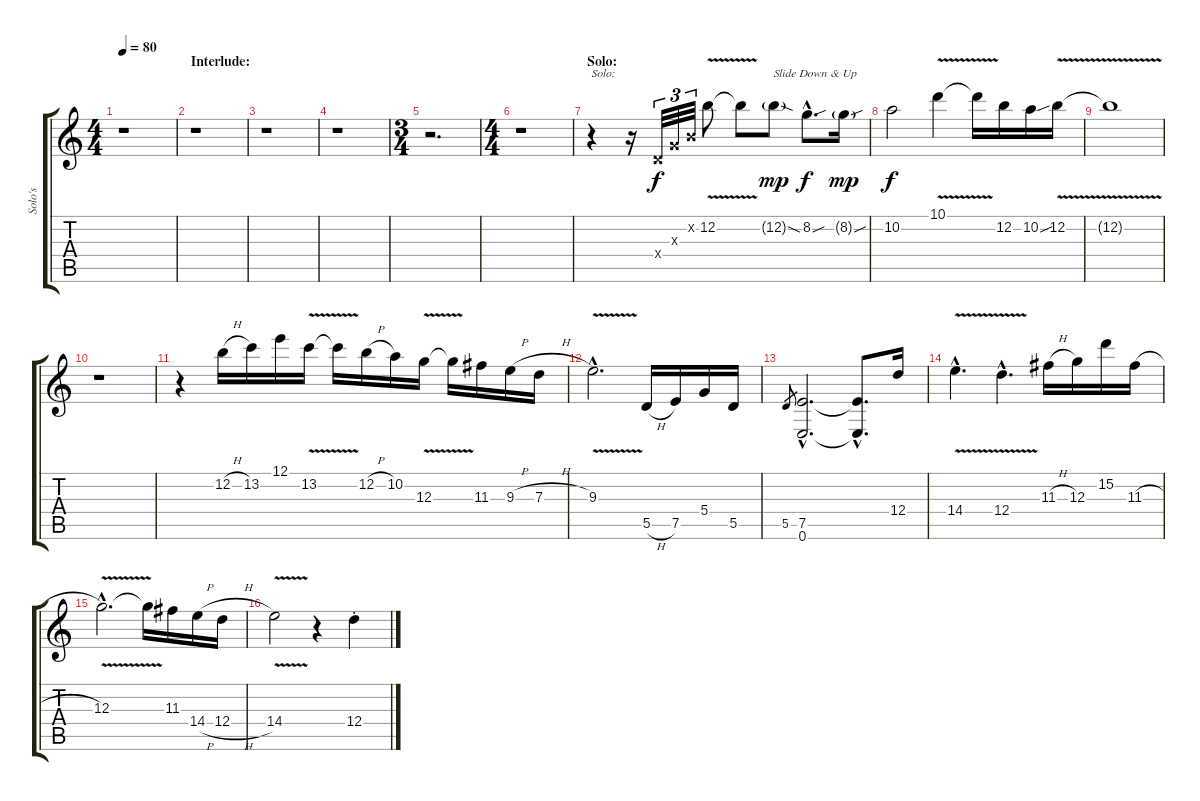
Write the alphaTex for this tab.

\track ("Solo's" "Solo's") {instrument distortionguitar}
\staff {score tabs}
\tuning (E4 B3 G3 D3 A2 E2) {hide}
\ts (4 4)
\tempo 80
\clef g2
\ks c
r.1{dy f} |
\section ("" "Interlude:")
r.1 |
r.1 |
r.1 |
\ts (3 4)
r.2{d} |
\ts (4 4)
r.1 |
\section ("" "Solo:")
r.4{txt "Solo:" instrument electricguitarjazz} r.16 0.4{x}.32{tu (3 2)} 0.3{x}.32{tu (3 2)} 0.2{x}.32{tu (3 2)} 12.2{v}.8 12.2{t}.8 12.2{sod g}.8{txt "Slide Down & Up" dy mp} 8.2{sou hac}.8{d dy f} 8.2{sou g}.16{dy mp} |
10.2.2{dy f} 10.1{v}.4 10.1{t}.16 12.2.16 10.2{sou}.16 12.2{v}.16 |
12.2{t}.1 |
r.1 |
r.4 12.2{h}.16 13.2.16 12.1.16 13.2{v}.16 13.2{t}.16 12.2{h}.16 10.2.16 12.3{v}.16 12.3{t}.16 11.3.16 9.3{h}.16 7.3{h}.16 |
9.3{v hac}.2{d} 5.5{h}.16 7.5.16 5.4.16 5.5.16 |
5.5.8{gr} (7.5{hac} 0.6{hac}).2{d} (7.5{hac t} 0.6{hac t}).8{d} 12.4.16 |
14.4{v hac}.4{d} 12.4{v hac}.4{d} 11.3{h}.16 12.3.16 15.2.16 11.3{h}.16 |
12.3{v hac}.2{d} 12.3{t}.16 11.3.16 14.4{h}.16 12.4{h}.16 |
14.4{v}.2 r.4 12.4{st}.4
